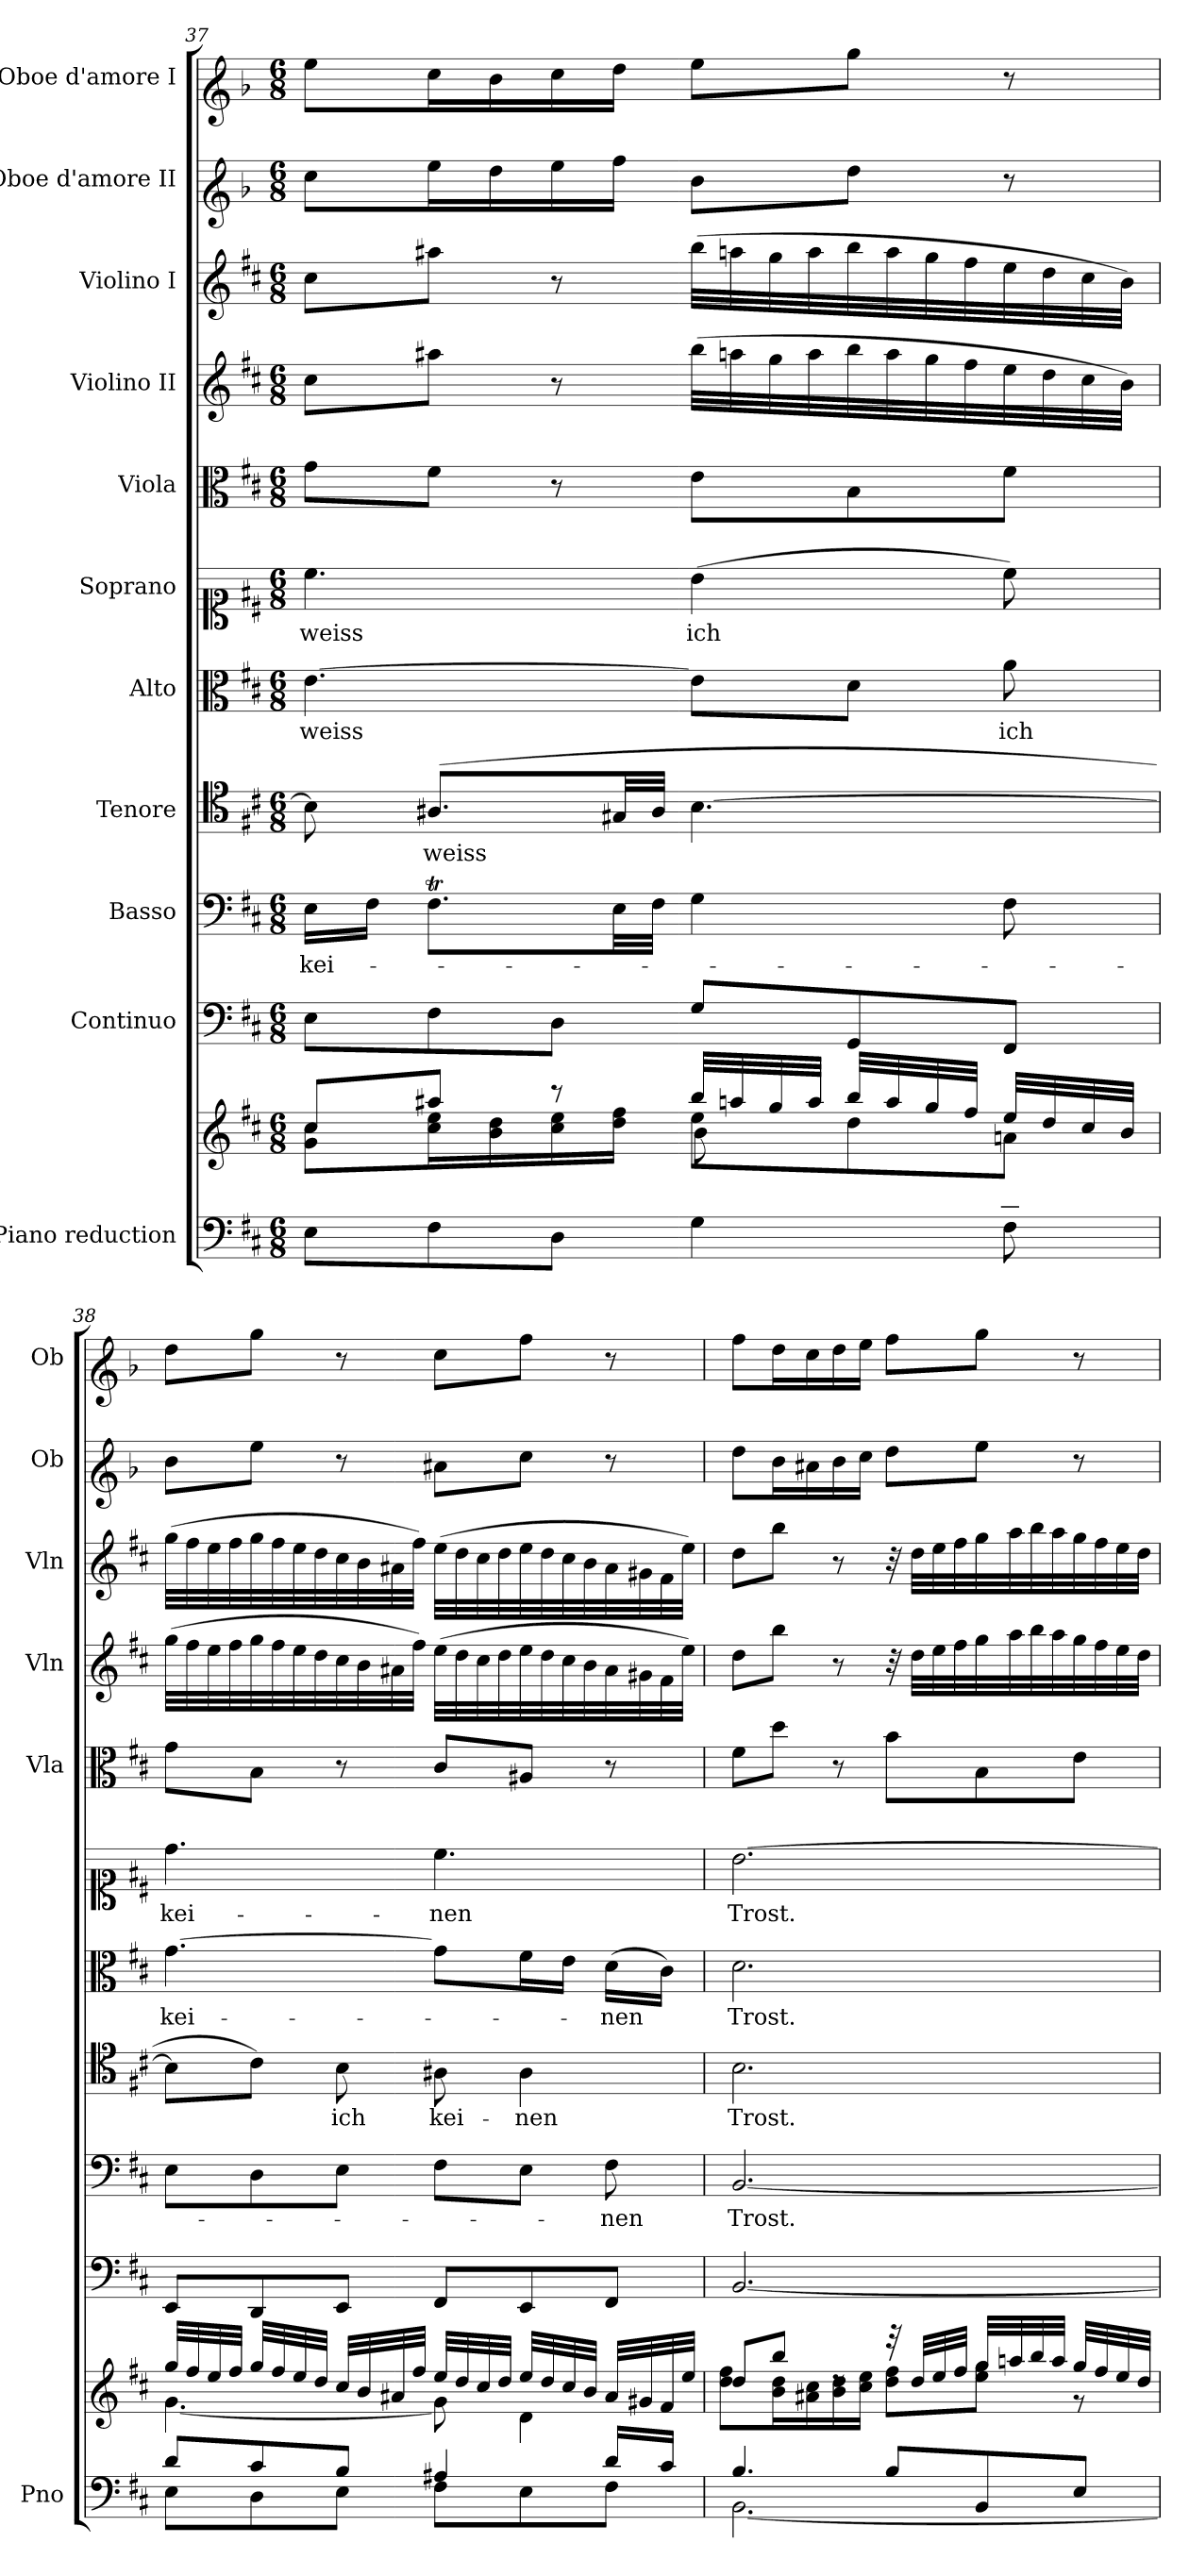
**kern	**kern	**kern	**kern	**text	**kern	**text	**kern	**text	**kern	**text	**kern	**kern	**kern	**kern	**kern
*part11	*part11	*part10	*part9	*part9	*part8	*part8	*part7	*part7	*part6	*part6	*part5	*part4	*part3	*part2	*part1
*staff12	*staff11	*staff10	*staff9	*staff9	*staff8	*staff8	*staff7	*staff7	*staff6	*staff6	*staff5	*staff4	*staff3	*staff2	*staff1
*I"Piano reduction	*	*I"Continuo	*I"Basso	*	*I"Tenore	*	*I"Alto	*	*I"Soprano	*	*I"Viola	*I"Violino II	*I"Violino I	*I"Oboe d'amore II	*I"Oboe d'amore I
*I'Pno	*	*	*	*	*	*	*	*	*	*	*I'Vla	*I'Vln	*I'Vln	*I'Ob	*I'Ob
*clefF4	*clefG2	*clefF4	*clefF4	*	*clefC4	*	*clefC3	*	*clefC1	*	*clefC3	*clefG2	*clefG2	*clefG1	*clefG1
*	*	*	*	*	*	*	*	*	*	*	*	*	*	*ITrd2c3	*ITrd2c3
*k[f#c#]	*k[f#c#]	*k[f#c#]	*k[f#c#]	*	*k[f#c#]	*	*k[f#c#]	*	*k[f#c#]	*	*k[f#c#]	*k[f#c#]	*k[f#c#]	*k[f#c#]	*k[f#c#]
*M6/8	*M6/8	*M6/8	*M6/8	*	*M6/8	*	*M6/8	*	*M6/8	*	*M6/8	*M6/8	*M6/8	*M6/8	*M6/8
=37	=37	=37	=37	=37	=37	=37	=37	=37	=37	=37	=37	=37	=37	=37	=37
*^	*^	*	*	*	*	*	*	*	*	*	*	*	*	*	*
*	*	*	*^	*	*	*	*	*	*	*	*	*	*	*	*	*	*
!	!	!	!	!	!	!	!LO:LY:b	!	!	!	!LO:LY:b	!	!LO:LY:b	!	!	!	!	!
4.ryy	8E\L	8cc#/L	8g\ 8cc#\L	4.ryy	8E\L	16E\LL	kei-	8B\]	.	[4.e\	weiss	4.cc#\	weiss	8g\L	8cc#\L	8cc#\L	8cc#\L	8ee\L
.	.	.	.	.	.	16F#\JJ	.	.	.	.	.	.	.	.	.	.	.	.
!	!	!	!	!	!	!	!	!	!LO:LY:b	!	!	!	!	!	!	!	!	!
.	8F#\	8aa#X/J	16cc#\ 16ee\L	.	8F#\	8.F#t\L	.	(>8.A#X/L	weiss	.	.	.	.	8f#\J	8aa#X\J	8aa#X\J	16ee\L	16cc#\L
.	.	.	16b\ 16dd\	.	.	.	.	.	.	.	.	.	.	.	.	.	16dd\	16b\
.	8D\J	8r	16cc#\ 16ee\	.	8D\J	.	.	.	.	.	.	.	.	8r	8r	8r	16ee\	16cc#\
.	.	.	16dd\ 16ff#\JJ	.	.	32E\LL	.	32G#X/LL	.	.	.	.	.	.	.	.	16ff#\JJ	16dd\JJ
.	.	.	.	.	.	32F#\JJJ	.	32A#/JJJ	.	.	.	.	.	.	.	.	.	.
!	!	!	!	!	!	!	!	!	!	!	!	!	!LO:LY:b	!	!	!	!	!
8ryy	4G\	32bb/LLL	8ee\L	8b\L	8G/L	4G\	.	[4.B\	.	8e\L]	.	(>4b\	ich	8e\L	(>32bb\LLL	(>32bb\LLL	8b\L	8ee\L
.	.	32aan/	.	.	.	.	.	.	.	.	.	.	.	.	32aan\	32aan\	.	.
.	.	32gg/	.	.	.	.	.	.	.	.	.	.	.	.	32gg\	32gg\	.	.
.	.	32aa/JJJ	.	.	.	.	.	.	.	.	.	.	.	.	32aa\	32aa\	.	.
8B/	.	32bb/LLL	8dd\	4ryy	8GG/	.	.	.	.	8d\J	.	.	.	8B\	32bb\	32bb\	8dd\J	8gg\J
.	.	32aa/	.	.	.	.	.	.	.	.	.	.	.	.	32aa\	32aa\	.	.
.	.	32gg/	.	.	.	.	.	.	.	.	.	.	.	.	32gg\	32gg\	.	.
.	.	32ff#/JJJ	.	.	.	.	.	.	.	.	.	.	.	.	32ff#\	32ff#\	.	.
!	!	!	!	!	!	!	!	!	!	!	!LO:LY:b	!	!	!	!	!	!	!
8c#/J	8F#\	32ee/LLL	8an\J	.	8FF#/J	8F#\	.	.	.	8a\	ich	8cc#\)	.	8f#\J	32ee\	32ee\	8r	8r
.	.	32dd/	.	.	.	.	.	.	.	.	.	.	.	.	32dd\	32dd\	.	.
.	.	32cc#/	.	.	.	.	.	.	.	.	.	.	.	.	32cc#\	32cc#\	.	.
.	.	32b/JJJ	.	.	.	.	.	.	.	.	.	.	.	.	32b\JJJ)	32b\JJJ)	.	.
*	*	*	*v	*v	*	*	*	*	*	*	*	*	*	*	*	*	*	*
!!LO:PB:g=z
=38	=38	=38	=38	=38	=38	=38	=38	=38	=38	=38	=38	=38	=38	=38	=38	=38	=38
!	!	!	!	!	!	!	!	!	!	!LO:LY:b	!	!LO:LY:b	!	!	!	!	!
8d/L	8E\L	32gg/LLL	[4.g\	8EE/L	8E\L	.	8B\L]	.	[4.g\	kei-	4.dd\	kei-	8g\L	(>32gg\LLL	(>32gg\LLL	8b\L	8dd\L
.	.	32ff#/	.	.	.	.	.	.	.	.	.	.	.	32ff#\	32ff#\	.	.
.	.	32ee/	.	.	.	.	.	.	.	.	.	.	.	32ee\	32ee\	.	.
.	.	32ff#/JJJ	.	.	.	.	.	.	.	.	.	.	.	32ff#\	32ff#\	.	.
8c#/	8D\	32gg/LLL	.	8DD/	8D\	.	8c#\J)	.	.	.	.	.	8B\J	32gg\	32gg\	8ee\J	8gg\J
.	.	32ff#/	.	.	.	.	.	.	.	.	.	.	.	32ff#\	32ff#\	.	.
.	.	32ee/	.	.	.	.	.	.	.	.	.	.	.	32ee\	32ee\	.	.
.	.	32dd/JJJ	.	.	.	.	.	.	.	.	.	.	.	32dd\	32dd\	.	.
!	!	!	!	!	!	!	!	!LO:LY:b	!	!	!	!	!	!	!	!	!
8B/J	8E\J	32cc#/LLL	.	8EE/J	8E\J	.	8B\	ich	.	.	.	.	8r	32cc#\	32cc#\	8r	8r
.	.	32b/	.	.	.	.	.	.	.	.	.	.	.	32b\	32b\	.	.
.	.	32a#X/	.	.	.	.	.	.	.	.	.	.	.	32a#X\	32a#X\	.	.
.	.	32ff#/JJJ	.	.	.	.	.	.	.	.	.	.	.	32ff#\JJJ)	32ff#\JJJ)	.	.
!	!	!	!	!	!	!	!	!LO:LY:b	!	!	!	!LO:LY:b	!	!	!	!	!
4A#X/	8F#\L	32ee/LLL	8g\]	8FF#/L	8F#\L	.	8A#X\	kei-	8g\L]	.	4.cc#\	-nen	8c#/L	(>32ee\LLL	(>32ee\LLL	8a#X\L	8cc#\L
.	.	32dd/	.	.	.	.	.	.	.	.	.	.	.	32dd\	32dd\	.	.
.	.	32cc#/	.	.	.	.	.	.	.	.	.	.	.	32cc#\	32cc#\	.	.
.	.	32dd/JJJ	.	.	.	.	.	.	.	.	.	.	.	32dd\	32dd\	.	.
!	!	!	!	!	!	!	!	!LO:LY:b	!	!	!	!	!	!	!	!	!
.	8E\	32ee/LLL	4d\	8EE/	8E\J	.	4A#\	-nen	16f#\L	.	.	.	8A#X/J	32ee\	32ee\	8cc#\J	8ff#\J
.	.	32dd/	.	.	.	.	.	.	.	.	.	.	.	32dd\	32dd\	.	.
.	.	32cc#/	.	.	.	.	.	.	16e\JJ	.	.	.	.	32cc#\	32cc#\	.	.
.	.	32b/JJJ	.	.	.	.	.	.	.	.	.	.	.	32b\	32b\	.	.
!	!	!	!	!	!	!LO:LY:b	!	!	!	!LO:LY:b	!	!	!	!	!	!	!
16d/LL	8F#\J	32a#/LLL	.	8FF#/J	8F#\	-nen	.	.	(>16d\LL	-nen	.	.	8r	32a#\	32a#\	8r	8r
.	.	32g#X/	.	.	.	.	.	.	.	.	.	.	.	32g#X\	32g#X\	.	.
16c#/JJ	.	32f#/	.	.	.	.	.	.	16c#\JJ)	.	.	.	.	32f#\	32f#\	.	.
.	.	32ee/JJJ	.	.	.	.	.	.	.	.	.	.	.	32ee\JJJ)	32ee\JJJ)	.	.
=39	=39	=39	=39	=39	=39	=39	=39	=39	=39	=39	=39	=39	=39	=39	=39	=39	=39
!	!	!	!	!	!	!LO:LY:b	!	!LO:LY:b	!	!LO:LY:b	!	!LO:LY:b	!	!	!	!	!
4.B/	[2.BB\	8dd/L	8dd\ 8ff#\L	[2.BB/	[2.BB/	Trost.	2.B\	Trost.	2.d\	Trost.	[2.b\	Trost.	8f#\L	8dd\L	8dd\L	8dd\L	8ff#\L
.	.	8bb/J	16b\ 16dd\L	.	.	.	.	.	.	.	.	.	8dd\J	8bb\J	8bb\J	16b\L	16dd\L
.	.	.	16a#X\ 16cc#\	.	.	.	.	.	.	.	.	.	.	.	.	16a#X\	16cc#\
.	.	8rdd	16b\ 16dd\	.	.	.	.	.	.	.	.	.	8r	8r	8r	16b\	16dd\
.	.	.	16cc#\ 16ee\JJ	.	.	.	.	.	.	.	.	.	.	.	.	16cc#\JJ	16ee\JJ
8B/L	.	32r	8dd\ 8ff#\L	.	.	.	.	.	.	.	.	.	8b\L	32r	32r	8dd\L	8ff#\L
.	.	32dd/LLL	.	.	.	.	.	.	.	.	.	.	.	32dd\LLL	32dd\LLL	.	.
.	.	32ee/	.	.	.	.	.	.	.	.	.	.	.	32ee\	32ee\	.	.
.	.	32ff#/JJJ	.	.	.	.	.	.	.	.	.	.	.	32ff#\	32ff#\	.	.
8BB/	.	32gg/LLL	8ee\ 8gg\J	.	.	.	.	.	.	.	.	.	8B\	32gg\	32gg\	8ee\J	8gg\J
.	.	32aan/	.	.	.	.	.	.	.	.	.	.	.	32aa\	32aa\	.	.
.	.	32bb/	.	.	.	.	.	.	.	.	.	.	.	32bb\	32bb\	.	.
.	.	32aa/JJJ	.	.	.	.	.	.	.	.	.	.	.	32aa\	32aa\	.	.
8E/J	.	32gg/LLL	8r	.	.	.	.	.	.	.	.	.	8e\J	32gg\	32gg\	8r	8r
.	.	32ff#/	.	.	.	.	.	.	.	.	.	.	.	32ff#\	32ff#\	.	.
.	.	32ee/	.	.	.	.	.	.	.	.	.	.	.	32ee\	32ee\	.	.
.	.	32dd/JJJ	.	.	.	.	.	.	.	.	.	.	.	32dd\JJJ	32dd\JJJ	.	.
*v	*v	*	*	*	*	*	*	*	*	*	*	*	*	*	*	*	*
*	*v	*v	*	*	*	*	*	*	*	*	*	*	*	*	*	*
=	=	=	=	=	=	=	=	=	=	=	=	=	=	=	=
*-	*-	*-	*-	*-	*-	*-	*-	*-	*-	*-	*-	*-	*-	*-	*-
